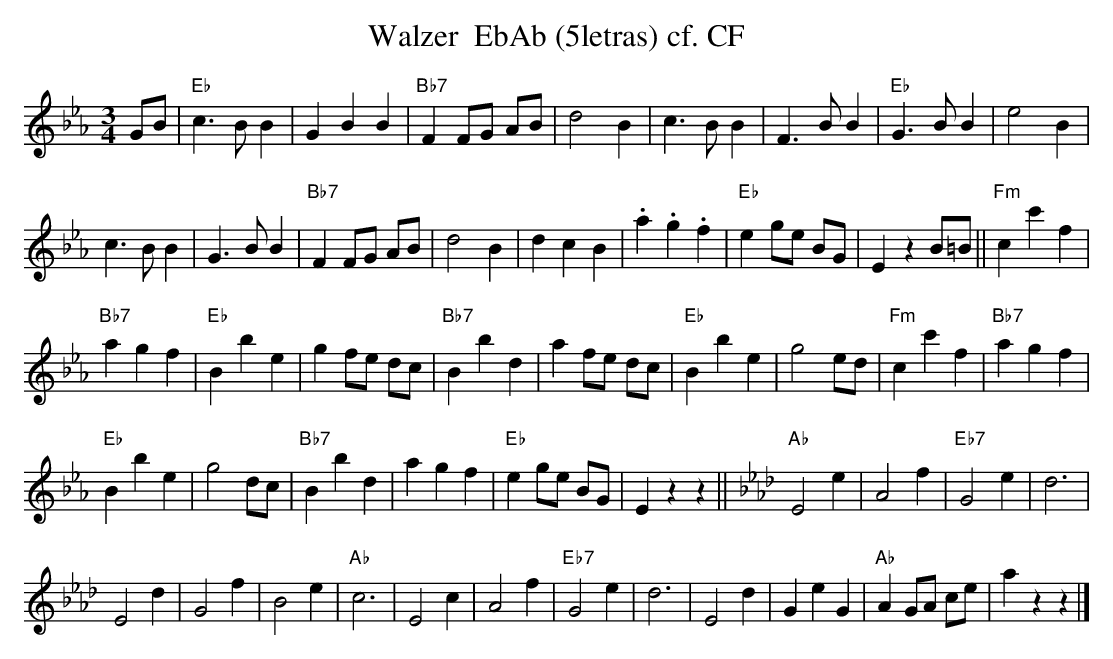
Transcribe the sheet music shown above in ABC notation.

X:1
T:Walzer  EbAb (5letras) cf. CF
M:3/4
L:1/4
K:Ebmaj%%MIDI gchordon
G/2B/2 | "Eb"c>BB | GBB | "Bb7"FF/2G/2 A/2B/2 | d2B | c>BB | F>BB | "Eb"G>BB | \
e2B |
c>BB | G>BB | "Bb7"FF/2G/2 A/2B/2 | d2B | dcB | .a.g.f | "Eb"eg/2e/2 B/2G/2 | \
Ez B/2=B/2 || "Fm"cc'f |
"Bb7"agf | "Eb"Bbe | gf/2e/2 d/2c/2 | "Bb7"Bbd | af/2e/2 d/2c/2 | "Eb"Bbe | \
g2e/2d/2 | "Fm"cc'f | "Bb7"agf |
"Eb"Bbe | g2d/2c/2 | "Bb7"Bbd | agf | "Eb"eg/2e/2 B/2G/2 | \
Ezz || [K:Abmaj]"Ab"E2e | A2f | "Eb7"G2e | d3 |
E2d | G2f | B2e | \
"Ab"c3 | E2c | A2f | "Eb7"G2e | d3 | E2d | GeG | "Ab"AG/2A/2 c/2e/2 | azz |]
